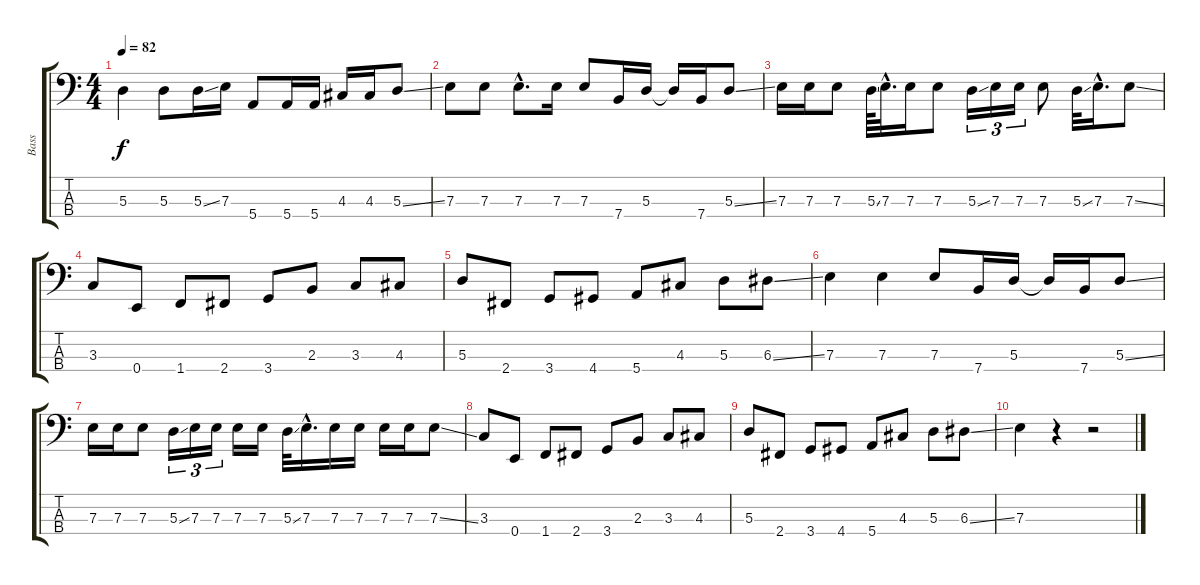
\track ("Bass" "Bass") {instrument electricbassfinger}
\staff {score tabs}
\tuning (G2 D2 A1 E1) {hide}
\ts (4 4)
\tempo 82
\clef f4
\ks c
5.3.4{dy f} 5.3.8 5.3{ss}.16 7.3.16 5.4.8 5.4.16 5.4.16 4.3.16 4.3.16 5.3{ss}.8 |
7.3.8 7.3.8 7.3{hac}.8{d} 7.3.16 7.3.8 7.4.16 5.3.16 5.3{t}.16 7.4.16 5.3{ss}.8 |
7.3.16 7.3.16 7.3.8 5.3{ss}.64 7.3{hac}.32{d} 7.3.16 7.3.8 5.3{ss}.16{tu (3 2)} 7.3.16{tu (3 2)} 7.3.16{tu (3 2)} 7.3.8 5.3{ss}.32 7.3{hac}.16{d} 7.3{ss}.8 |
3.3.8 0.4.8 1.4.8 2.4.8 3.4.8 2.3.8 3.3.8 4.3.8 |
5.3.8 2.4.8 3.4.8 4.4.8 5.4.8 4.3.8 5.3.8 6.3{ss}.8 |
7.3.4 7.3.4 7.3.8 7.4.16 5.3.16 5.3{t}.16 7.4.16 5.3{ss}.8 |
7.3.16 7.3.16 7.3.8 5.3{ss}.16{tu (3 2)} 7.3.16{tu (3 2)} 7.3.16{tu (3 2)} 7.3.16 7.3.16 5.3{ss}.32 7.3{hac}.16{d} 7.3.16 7.3.16 7.3.16 7.3.16 7.3{ss}.8 |
3.3.8 0.4.8 1.4.8 2.4.8 3.4.8 2.3.8 3.3.8 4.3.8 |
5.3.8 2.4.8 3.4.8 4.4.8 5.4.8 4.3.8 5.3.8 6.3{ss}.8 |
7.3.4 r.4 r.2
